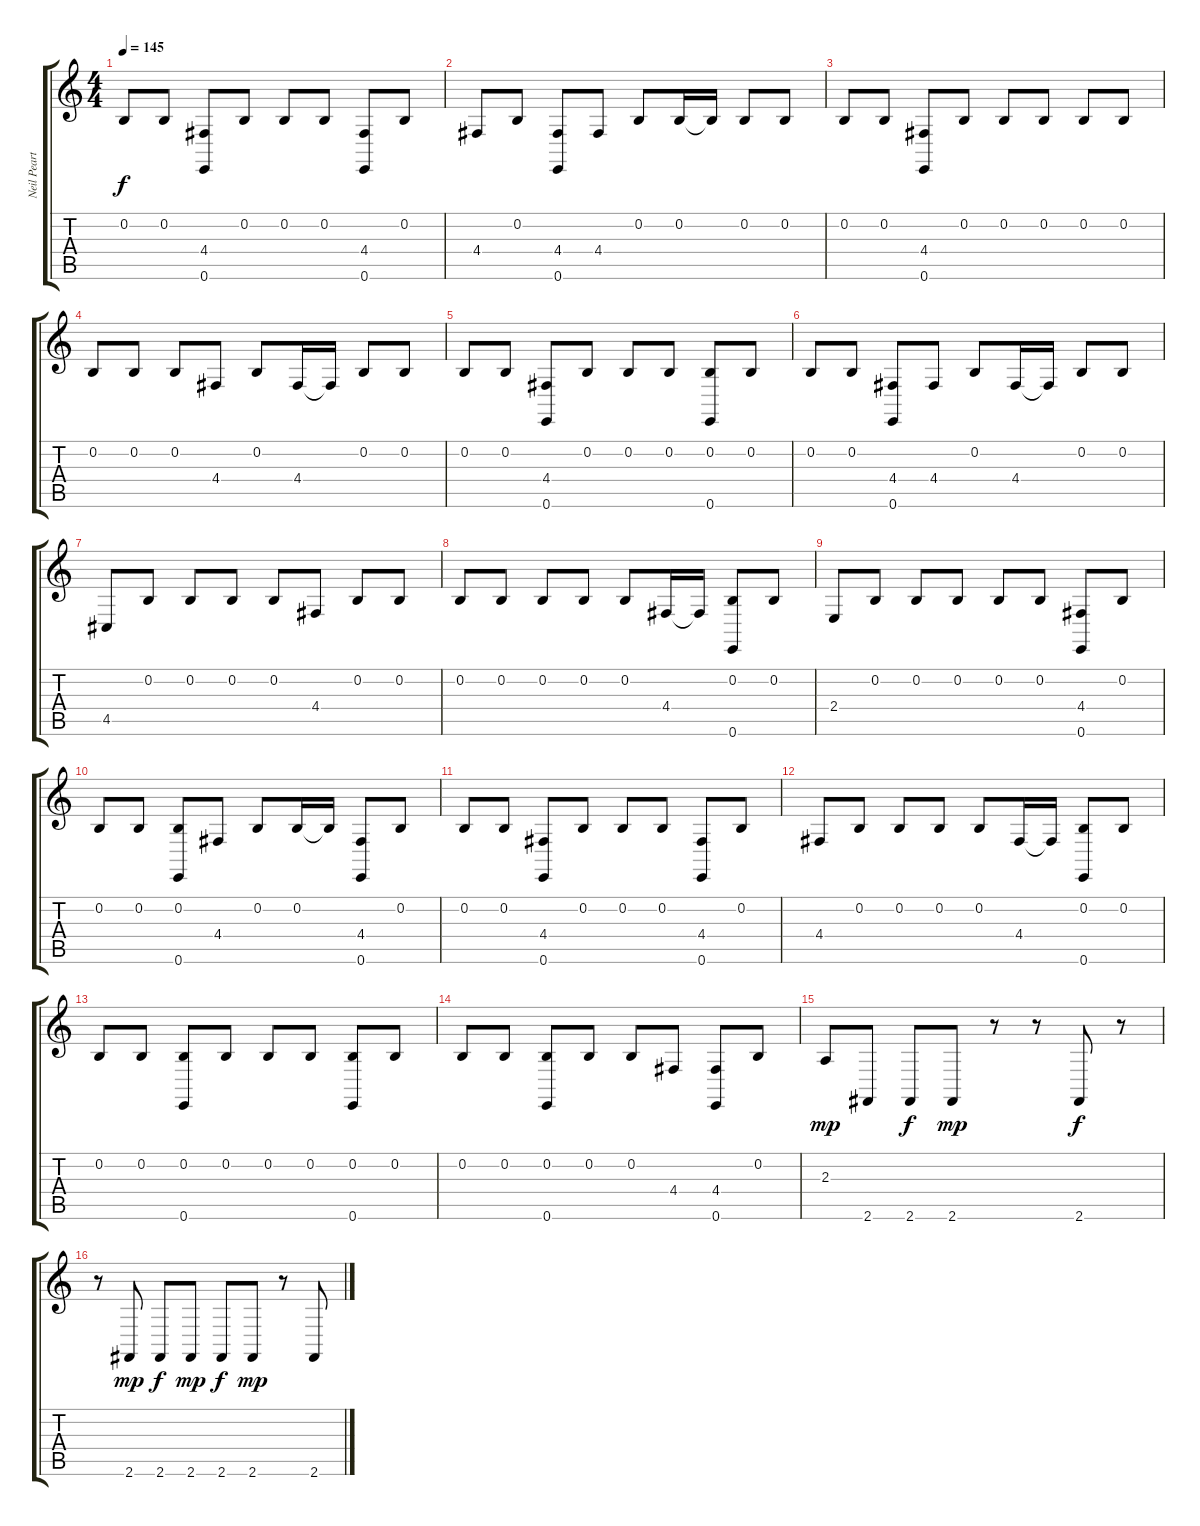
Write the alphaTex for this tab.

\track ("Neil Peart" "Neil Peart") {instrument synthdrum}
\staff {score tabs}
\tuning (E4 B3 G3 D3 A2 E2) {hide}
\ts (4 4)
\tempo 145
\clef g2
\ks c
0.2.8{dy f} 0.2.8 (4.4 0.6).8 0.2.8 0.2.8 0.2.8 (4.4 0.6).8 0.2.8 |
4.4.8 0.2.8 (4.4 0.6).8 4.4.8 0.2.8 0.2.16 0.2{t}.16 0.2.8 0.2.8 |
0.2.8 0.2.8 (4.4 0.6).8 0.2.8 0.2.8 0.2.8 0.2.8 0.2.8 |
0.2.8 0.2.8 0.2.8 4.4.8 0.2.8 4.4.16 4.4{t}.16 0.2.8 0.2.8 |
0.2.8 0.2.8 (4.4 0.6).8 0.2.8 0.2.8 0.2.8 (0.2 0.6).8 0.2.8 |
0.2.8 0.2.8 (4.4 0.6).8 4.4.8 0.2.8 4.4.16 4.4{t}.16 0.2.8 0.2.8 |
4.5.8 0.2.8 0.2.8 0.2.8 0.2.8 4.4.8 0.2.8 0.2.8 |
0.2.8 0.2.8 0.2.8 0.2.8 0.2.8 4.4.16 4.4{t}.16 (0.2 0.6).8 0.2.8 |
2.4.8 0.2.8 0.2.8 0.2.8 0.2.8 0.2.8 (4.4 0.6).8 0.2.8 |
0.2.8 0.2.8 (0.2 0.6).8 4.4.8 0.2.8 0.2.16 0.2{t}.16 (4.4 0.6).8 0.2.8 |
0.2.8 0.2.8 (4.4 0.6).8 0.2.8 0.2.8 0.2.8 (4.4 0.6).8 0.2.8 |
4.4.8 0.2.8 0.2.8 0.2.8 0.2.8 4.4.16 4.4{t}.16 (0.2 0.6).8 0.2.8 |
0.2.8 0.2.8 (0.2 0.6).8 0.2.8 0.2.8 0.2.8 (0.2 0.6).8 0.2.8 |
0.2.8 0.2.8 (0.2 0.6).8 0.2.8 0.2.8 4.4.8 (4.4 0.6).8 0.2.8 |
2.3.8{dy mp} 2.6.8 2.6.8{dy f} 2.6.8{dy mp} r.8 r.8 2.6.8{dy f} r.8 |
r.8 2.6.8{dy mp} 2.6.8{dy f} 2.6.8{dy mp} 2.6.8{dy f} 2.6.8{dy mp} r.8 2.6.8
